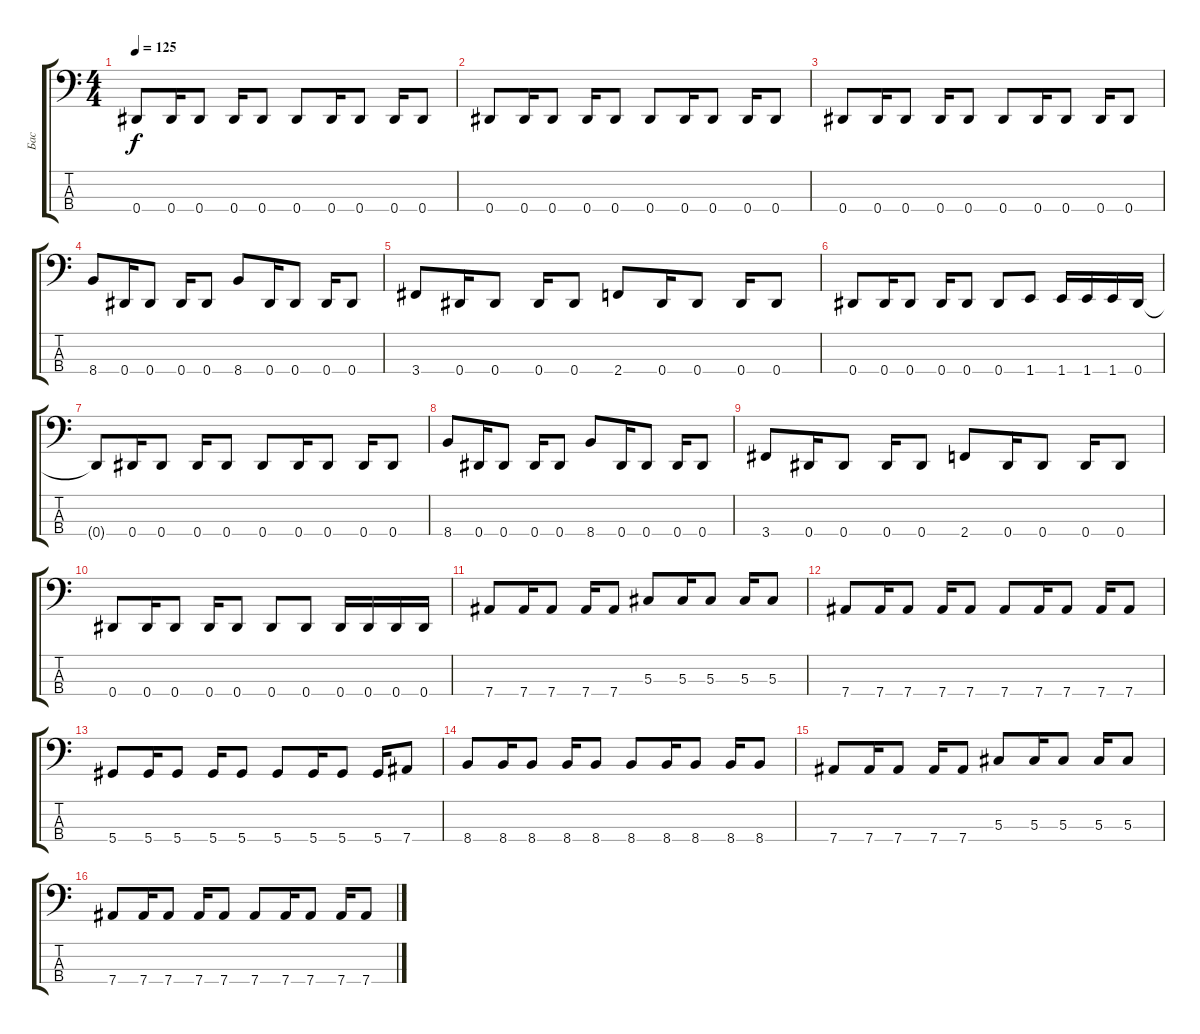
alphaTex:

\track ("Бас" "Бас") {instrument electricbassfinger}
\staff {score tabs}
\tuning (Gb2 Db2 Ab1 Eb1) {hide}
\ts (4 4)
\tempo 125
\clef f4
\ks c
0.4.8{dy f} 0.4.16 0.4.8 0.4.16 0.4.8 0.4.8 0.4.16 0.4.8 0.4.16 0.4.8 |
0.4.8 0.4.16 0.4.8 0.4.16 0.4.8 0.4.8 0.4.16 0.4.8 0.4.16 0.4.8 |
0.4.8 0.4.16 0.4.8 0.4.16 0.4.8 0.4.8 0.4.16 0.4.8 0.4.16 0.4.8 |
8.4.8 0.4.16 0.4.8 0.4.16 0.4.8 8.4.8 0.4.16 0.4.8 0.4.16 0.4.8 |
3.4.8 0.4.16 0.4.8 0.4.16 0.4.8 2.4.8 0.4.16 0.4.8 0.4.16 0.4.8 |
0.4.8 0.4.16 0.4.8 0.4.16 0.4.8 0.4.8 1.4.8 1.4.16 1.4.16 1.4.16 0.4.16 |
0.4{t}.8 0.4.16 0.4.8 0.4.16 0.4.8 0.4.8 0.4.16 0.4.8 0.4.16 0.4.8 |
8.4.8 0.4.16 0.4.8 0.4.16 0.4.8 8.4.8 0.4.16 0.4.8 0.4.16 0.4.8 |
3.4.8 0.4.16 0.4.8 0.4.16 0.4.8 2.4.8 0.4.16 0.4.8 0.4.16 0.4.8 |
0.4.8 0.4.16 0.4.8 0.4.16 0.4.8 0.4.8 0.4.8 0.4.16 0.4.16 0.4.16 0.4.16 |
7.4.8 7.4.16 7.4.8 7.4.16 7.4.8 5.3.8 5.3.16 5.3.8 5.3.16 5.3.8 |
7.4.8 7.4.16 7.4.8 7.4.16 7.4.8 7.4.8 7.4.16 7.4.8 7.4.16 7.4.8 |
5.4.8 5.4.16 5.4.8 5.4.16 5.4.8 5.4.8 5.4.16 5.4.8 5.4.16 7.4.8 |
8.4.8 8.4.16 8.4.8 8.4.16 8.4.8 8.4.8 8.4.16 8.4.8 8.4.16 8.4.8 |
7.4.8 7.4.16 7.4.8 7.4.16 7.4.8 5.3.8 5.3.16 5.3.8 5.3.16 5.3.8 |
7.4.8 7.4.16 7.4.8 7.4.16 7.4.8 7.4.8 7.4.16 7.4.8 7.4.16 7.4.8
